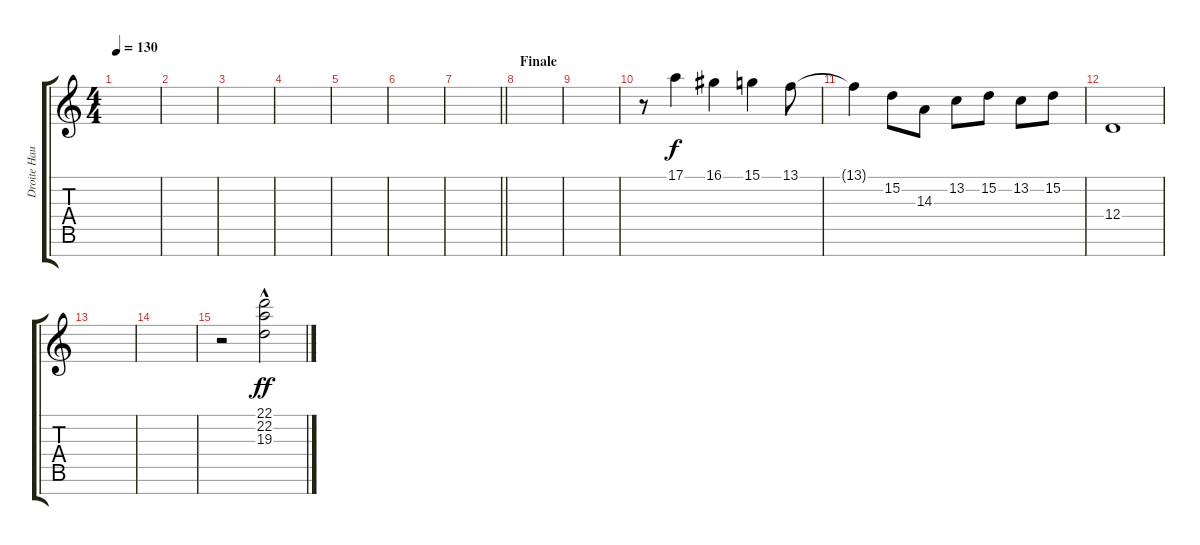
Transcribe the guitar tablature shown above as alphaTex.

\track ("Droite Haute" "Droite Hau") {instrument acousticgrandpiano}
\staff {score tabs}
\tuning (E4 B3 G3 D3 A2 E2 B1) {hide}
\ts (4 4)
\tempo 130
\clef g2
\ks c
|
|
|
|
|
|
\barLineRight lightlight
|
\section ("" "Finale ")
|
|
r.8 17.1.4 16.1.4 15.1.4 13.1.8 |
13.1{t}.4 15.2.8 14.3.8 13.2.8 15.2.8 13.2.8 15.2.8 |
12.4.1 |
|
|
r.2 (22.1{hac} 22.2{hac} 19.3).2{dy ff}
